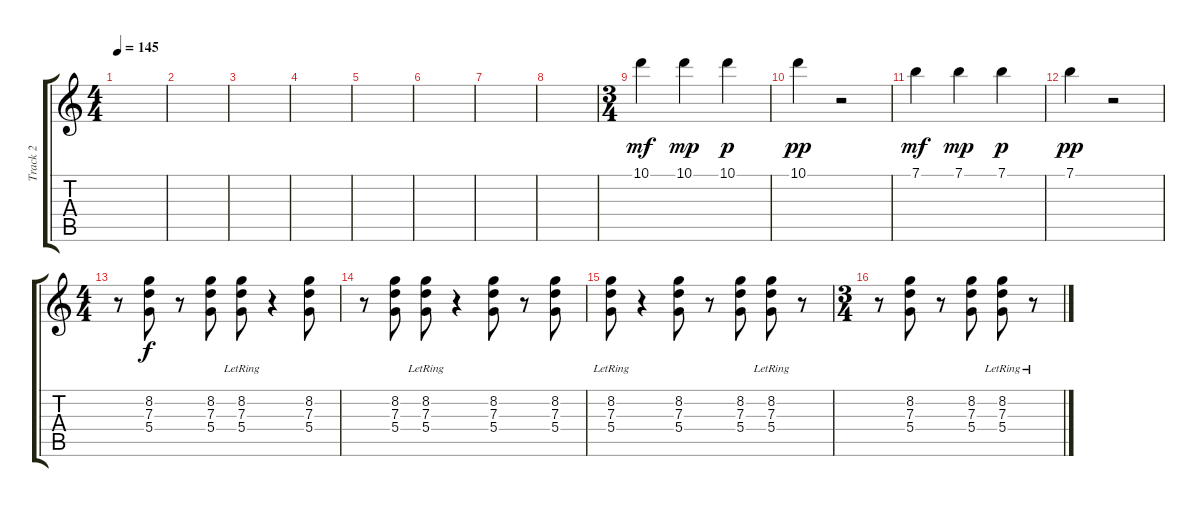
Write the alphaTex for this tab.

\track ("Track 2" "Track 2") {instrument electricguitarjazz}
\staff {score tabs}
\tuning (E4 B3 G3 D3 A2 D2) {hide}
\ts (4 4)
\tempo 145
\clef g2
\ks c
|
|
|
|
|
|
|
|
\ts (3 4)
10.1.4{dy mf} 10.1.4{dy mp} 10.1.4{dy p} |
10.1.4{dy pp} r.2 |
7.1.4{dy mf} 7.1.4{dy mp} 7.1.4{dy p} |
7.1.4{dy pp} r.2 |
\ts (4 4)
r.8 (8.2 7.3 5.4).8{dy f} r.8 (8.2 7.3 5.4).8 (8.2{lr} 7.3{lr} 5.4{lr}).8 r.4 (8.2 7.3 5.4).8 |
r.8 (8.2 7.3 5.4).8 (8.2{lr} 7.3{lr} 5.4{lr}).8 r.4 (8.2 7.3 5.4).8 r.8 (8.2 7.3 5.4).8 |
(8.2{lr} 7.3{lr} 5.4{lr}).8 r.4 (8.2 7.3 5.4).8 r.8 (8.2 7.3 5.4).8 (8.2{lr} 7.3{lr} 5.4{lr}).8 r.8 |
\ts (3 4)
r.8 (8.2 7.3 5.4).8 r.8 (8.2 7.3 5.4).8 (8.2{lr} 7.3{lr} 5.4{lr}).8 r.8
